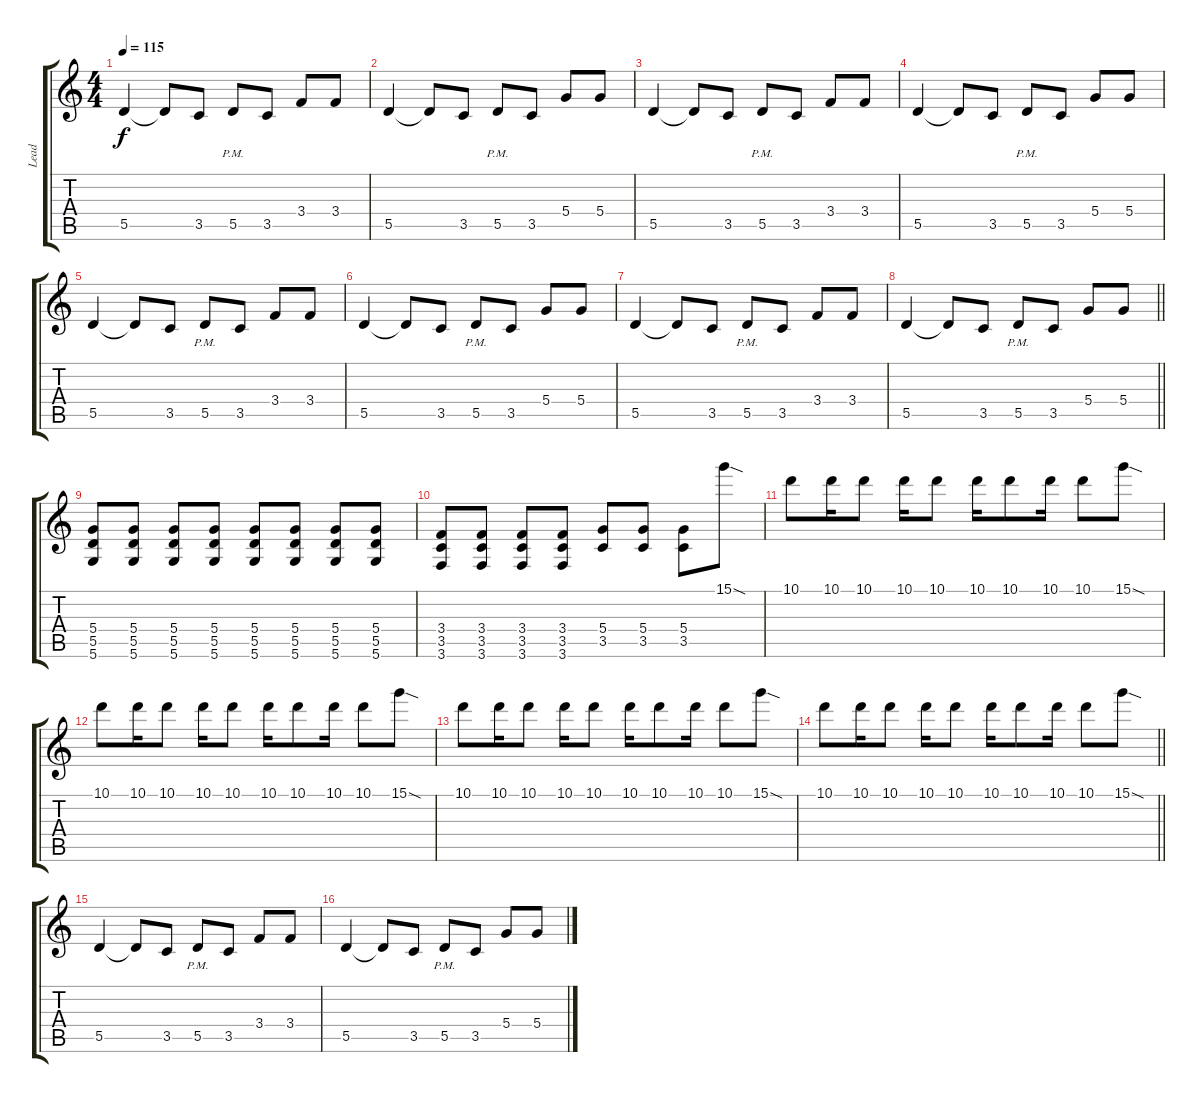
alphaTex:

\track ("Lead" "Lead") {instrument distortionguitar}
\staff {score tabs}
\tuning (E4 B3 G3 D3 A2 D2) {hide}
\ts (4 4)
\tempo 115
\clef g2
\ks c
5.5.4{dy f} 5.5{t}.8 3.5.8 5.5{pm}.8 3.5.8 3.4.8 3.4.8 |
5.5.4 5.5{t}.8 3.5.8 5.5{pm}.8 3.5.8 5.4.8 5.4.8 |
5.5.4 5.5{t}.8 3.5.8 5.5{pm}.8 3.5.8 3.4.8 3.4.8 |
5.5.4 5.5{t}.8 3.5.8 5.5{pm}.8 3.5.8 5.4.8 5.4.8 |
5.5.4 5.5{t}.8 3.5.8 5.5{pm}.8 3.5.8 3.4.8 3.4.8 |
5.5.4 5.5{t}.8 3.5.8 5.5{pm}.8 3.5.8 5.4.8 5.4.8 |
5.5.4 5.5{t}.8 3.5.8 5.5{pm}.8 3.5.8 3.4.8 3.4.8 |
\barLineRight lightlight
5.5.4 5.5{t}.8 3.5.8 5.5{pm}.8 3.5.8 5.4.8 5.4.8 |
\section ("" "")
(5.4 5.5 5.6).8 (5.4 5.5 5.6).8 (5.4 5.5 5.6).8 (5.4 5.5 5.6).8 (5.4 5.5 5.6).8 (5.4 5.5 5.6).8 (5.4 5.5 5.6).8 (5.4 5.5 5.6).8 |
(3.4 3.5 3.6).8 (3.4 3.5 3.6).8 (3.4 3.5 3.6).8 (3.4 3.5 3.6).8 (5.4 3.5).8 (5.4 3.5).8 (5.4 3.5).8 15.1{sod}.8{volume 16} |
10.1.8 10.1.16 10.1.8 10.1.16 10.1.8 10.1.16 10.1.8 10.1.16 10.1.8 15.1{sod}.8 |
10.1.8 10.1.16 10.1.8 10.1.16 10.1.8 10.1.16 10.1.8 10.1.16 10.1.8 15.1{sod}.8 |
10.1.8 10.1.16 10.1.8 10.1.16 10.1.8 10.1.16 10.1.8 10.1.16 10.1.8 15.1{sod}.8 |
\barLineRight lightlight
10.1.8 10.1.16 10.1.8 10.1.16 10.1.8 10.1.16 10.1.8 10.1.16 10.1.8 15.1{sod}.8 |
\section ("" "")
5.5.4{volume 13} 5.5{t}.8 3.5.8 5.5{pm}.8 3.5.8 3.4.8 3.4.8 |
5.5.4 5.5{t}.8 3.5.8 5.5{pm}.8 3.5.8 5.4.8 5.4.8
